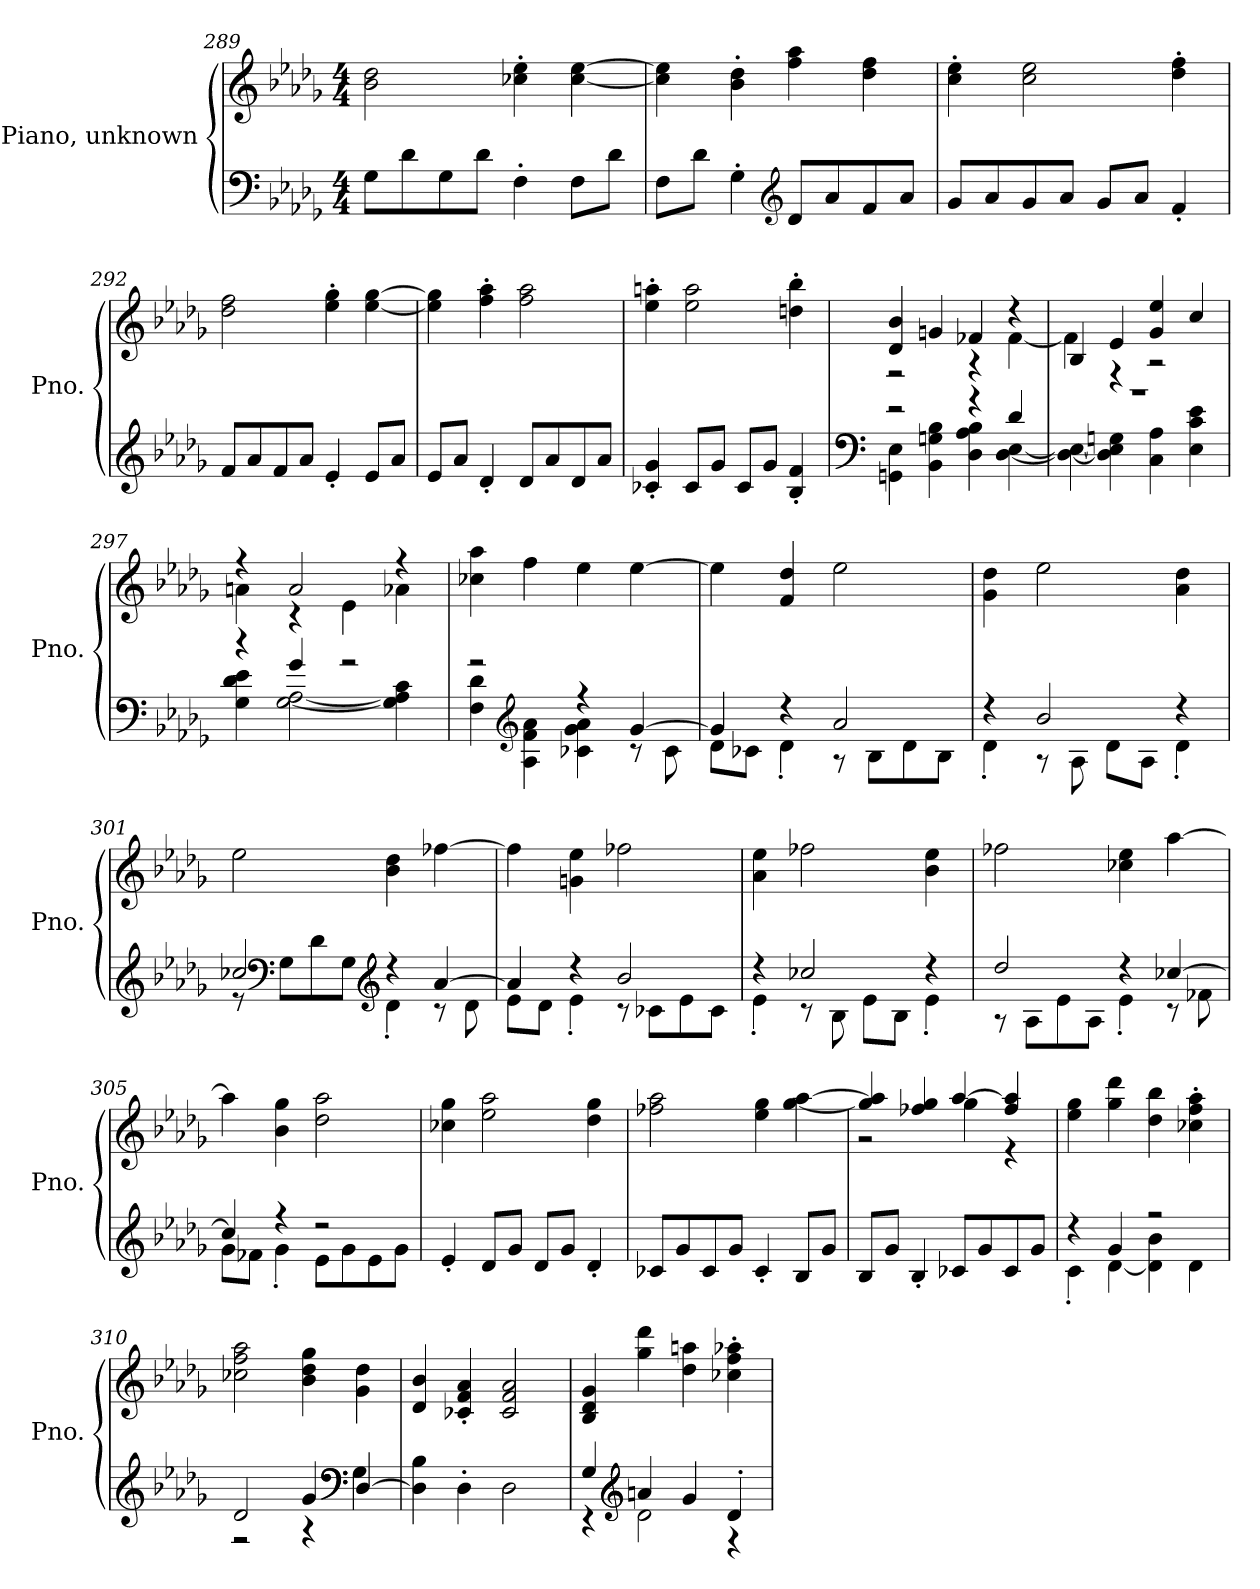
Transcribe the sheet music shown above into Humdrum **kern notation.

**kern	**kern
*part1	*part1
*staff2	*staff1
*I"Piano, unknown	*
*I'Pno.	*
*clefF4	*clefG2
*k[b-e-a-d-g-]	*k[b-e-a-d-g-]
*M4/4	*M4/4
=289	=289
8G-\L	2b-\ 2dd-\
8d-\	.
8G-\	.
8d-\J	.
4F'\	4cc-X\' 4ee-\'
8F\L	[4cc-\ [4ee-\
8d-\J	.
=290	=290
8F\L	4cc-\] 4ee-\]
8d-\J	.
4G-'\	4b-\' 4dd-\'
*clefG2	*
8d-/L	4ff\ 4aa-\
8a-/	.
8f/	4dd-\ 4ff\
8a-/J	.
=291	=291
8g-/L	4cc\' 4ee-\'
8a-/	.
8g-/	2cc\ 2ee-\
8a-/J	.
8g-/L	.
8a-/J	.
4f'/	4dd-\' 4ff\'
!!LO:LB:g=z
=292	=292
8f/L	2dd-\ 2ff\
8a-/	.
8f/	.
8a-/J	.
4e-'/	4ee-\' 4gg-\'
8e-/L	[4ee-\ [4gg-\
8a-/J	.
=293	=293
8e-/L	4ee-\] 4gg-\]
8a-/J	.
4d-'/	4ff\' 4aa-\'
8d-/L	2ff\ 2aa-\
8a-/	.
8d-/	.
8a-/J	.
=294	=294
4c-X/' 4g-/'	4ee-\' 4aan\'
8c-/L	2ee-\ 2aa\
8g-/J	.
8c-/L	.
8g-/J	.
4B-/' 4f/'	4ddn\' 4bb-\'
=295	=295
*clefF4	*
*^	*^
2r	4GGn\ 4E-\	4d-/ 4b-/	2r
.	4BB-\ 4Gn\ 4B-\	4gn/	.
4r	4D-\ 4A-\ 4B-\	4f-X/	4r
4d-/	[4D-\ [4E-\	4r	[4f-\
=296	=296	=296	=296
1r	4D-\_ 4E-\_	4B-/	4f-\]
.	4D-\] 4E-\] 4Gn\	4e-/	4r
.	4C\ 4A-\	4g-/ 4ee-/	2r
.	4E-\ 4c\ 4e-\	4cc/	.
!!LO:LB:g=z	!!
=297	=297	=297	=297
4r	4G-\ 4d-\ 4e-\	4r	4an\
4g-/	[2G-\ [2A-\	2a/	4r
2r	.	.	4e-\
.	4G-\] 4A-\] 4c\	4r	4a-X\
*	*	*v	*v
=298	=298	=298
2r	4F\ 4d-\	4cc-X\ 4aa-\
*clefG2	*	*
.	4A-\ 4f\ 4a-\	4ff\
4r	4c-X\ 4g-\ 4a-\	4ee-\
[4g-/	8r	[4ee-\
.	8c-\	.
=299	=299	=299
4g-/]	8d-\L	4ee-\]
.	8c-X\J	.
4r	4d-'\	4f/ 4dd-/
2a-/	8r	2ee-\
.	8B-\L	.
.	8d-\	.
.	8B-\J	.
=300	=300	=300
4r	4d-'\	4g-\ 4dd-\
2b-/	8r	2ee-\
.	8A-\	.
.	8d-\L	.
.	8A-\J	.
4r	4d-'\	4a-\ 4dd-\
=301	=301	=301
2cc-X/	8r	2ee-\
*clefF4	*	*
.	8G-\L	.
.	8d-\	.
.	8G-\J	.
*clefG2	*	*
4r	4d-'\	4b-\ 4dd-\
[4a-/	8r	[4ff-X\
.	8d-\	.
!!LO:LB:g=z
=302	=302	=302
4a-/]	8e-\L	4ff-\]
.	8d-\J	.
4r	4e-'\	4gn\ 4ee-\
2b-/	8r	2ff-X\
.	8c-X\L	.
.	8e-\	.
.	8c-\J	.
=303	=303	=303
4r	4e-'\	4a-\ 4ee-\
2cc-X/	8r	2ff-X\
.	8B-\	.
.	8e-\L	.
.	8B-\J	.
4r	4e-'\	4b-\ 4ee-\
=304	=304	=304
2dd-/	8r	2ff-X\
.	8A-\L	.
.	8e-\	.
.	8A-\J	.
4r	4e-'\	4cc-X\ 4ee-\
[4cc-X/	8r	[4aa-\
.	8f-X\	.
=305	=305	=305
4cc-/]	8g-\L	4aa-\]
.	8f-X\J	.
4r	4g-'\	4b-\ 4gg-\
2r	8e-\L	2dd-\ 2aa-\
.	8g-\	.
.	8e-\	.
.	8g-\J	.
*v	*v	*
=306	=306
4e-'/	4cc-X\ 4gg-\
8d-/L	2ee-\ 2aa-\
8g-/J	.
8d-/L	.
8g-/J	.
4d-'/	4dd-\ 4gg-\
!!LO:LB:g=z
=307	=307
8c-X/L	2ff-X\ 2aa-\
8g-/	.
8c-/	.
8g-/J	.
4c-'/	4ee-\ 4gg-\
8B-/L	[4gg-\ [4aa-\
8g-/J	.
=308	=308
*	*^
8B-/L	4gg-/] 4aa-/]	2r
8g-/J	.	.
4B-'/	4ff-X/ 4gg-/	.
8c-X/L	[4aa-/	4gg-\
8g-/	.	.
8c-/	4ff-/ 4aa-/]	4r
8g-/J	.	.
*	*v	*v
=309	=309
*^	*
4r	4c'\	4ee-\ 4gg-\
4g-/	[4d-\	4gg-\ 4ddd-\
2r	4d-\] 4b-\	4dd-\ 4bb-\
.	4d-\	4cc-X\' 4ff\' 4aa-\'
=310	=310	=310
2d-/	2r	2cc-X\ 2ff\ 2aa-\
4g-/	4r	4b-\ 4dd-\ 4gg-\
*clefF4	*	*
[4D-/	4G-\	4g-\ 4dd-\
*v	*v	*
=311	=311
4D-\] 4B-\	4d-/ 4b-/
4D-'\	4c-X/' 4f/' 4a-/'
2D-\	2c-/ 2f/ 2a-/
!!LO:PB:g=z
=312	=312
*^	*
4G-/	4r	4B-/ 4d-/ 4g-/
*clefG2	*	*
4an/	2d-\	4gg-\ 4ddd-\
4g-/	.	4dd-\ 4aan\
4d-'/	4r	4cc-X\' 4ff\' 4aa-X\'
*v	*v	*
=	=
*-	*-
